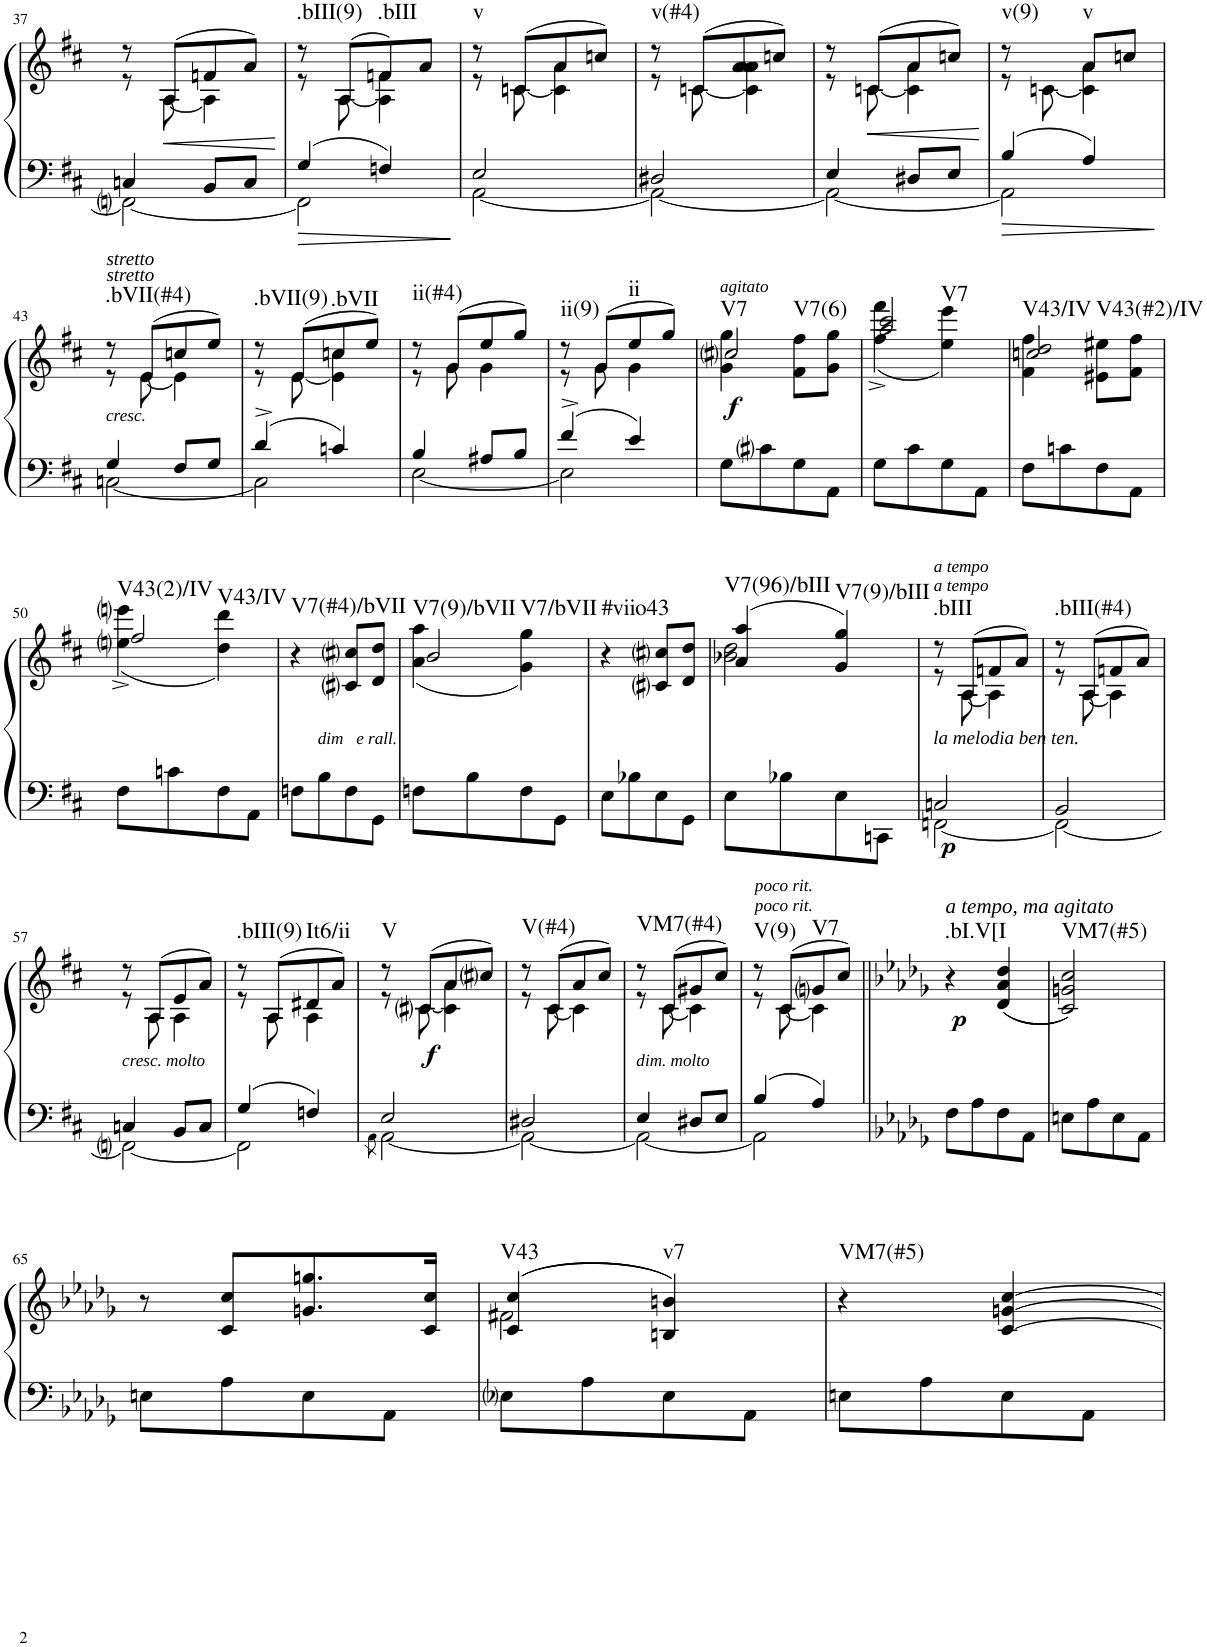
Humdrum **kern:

**kern	**kern	**dynam	**harte
*part1	*part1	*part1	*part1
*staff2	*staff1	*staff1/2	*
*I"Midi_1	*	*	*
!!LO:PB:g=z
*clefF4	*clefG2	*	*
*k[f#c#]	*k[f#c#]	*	*
*D:	*D:	*	*
*M2/4	*M2/4	*	*
=37	=37	=37	=37
*^	*^	*	*
4Cn/	2FFni\_	8r	8r	.	.
!	!	!	!	!LO:HP:b	!
.	.	(8A/L	[8A\	<	.
8BB/L	.	8fn/	4A\]	.	.
8C/J	.	8a/J)	.	.	.
*v	*v	*	*	*	*
*	*v	*v	*	*
.	.	[	.
=38	=38	=38	=38
*^	*^	*	*
!	!	!	!	!	!LO:H:kt=.bIII(9)
4G/	2FF\]	8r	8r	.	N
.	.	(8A/L	[8A\	.	.
!	!	!	!	!	!LO:H:kt=.bIII
4Fn/	.	8fn/)	4A\] 4f\	.	N
.	.	8a/J	.	.	.
=39	=39	=39	=39	=39	=39
!	!	!	!	!	!LO:H:kt=v
2E/	[2AA\	8r	8r	.	N
.	.	(8cn/L	[8c\	.	.
.	.	8a/	4c\] 4a\	.	.
.	.	8ccn/J)	.	.	.
=40	=40	=40	=40	=40	=40
!	!	!	!	!	!LO:H:kt=v(#4)
2D#X/	2AA\_	8r	8r	.	N
.	.	(8cn/L	[8c\	.	.
.	.	8a/ 8a/	4c\] 4a\ 4a\	.	.
.	.	8ccn/J)	.	.	.
=41	=41	=41	=41	=41	=41
4E/	2AA\_	8r	8r	.	.
!	!	!	!	!LO:HP:b	!
.	.	(8cn/L	[8c\	<	.
8D#X/L	.	8a/	4c\] 4a\	.	.
8E/J	.	8ccn/J)	.	.	.
*v	*v	*	*	*	*
*	*v	*v	*	*
.	.	[	.
=42	=42	=42	=42
*^	*^	*	*
!	!	!	!	!	!LO:H:kt=v(9)
4B/	2AA\]	8r	8r	.	N
.	.	8ryy	[8cn\	.	.
!	!	!	!	!	!LO:H:kt=v
4A/	.	8a/L	4c\] 4a\	.	N
.	.	8ccn/J	.	.	.
!!LO:LB:g=z	!!
=43	=43	=43	=43	=43	=43
!	!	!LO:TX:a:i:t=stretto	!	!	!
!	!	!LO:TX:a:i:t=stretto	!	!	!
!LO:TX:a:i:t=cresc.	!	!	!	!	!LO:H:kt=.bVII(#4)
4G/	[2Cn\	8r	8r	.	N
.	.	(8e/L	[8e\	.	.
8F#/L	.	8ccn/	4e\]	.	.
8G/J	.	8ee/J)	.	.	.
=44	=44	=44	=44	=44	=44
!	!	!	!	!	!LO:H:kt=.bVII(9)
4d^/	2C\]	8r	8r	.	N
.	.	(8e/L	[8e\	.	.
!	!	!	!	!	!LO:H:kt=.bVII
4cn/	.	8ccn/	4e\] 4cc\	.	N
.	.	8ee/J)	.	.	.
=45	=45	=45	=45	=45	=45
!	!	!	!	!	!LO:H:kt=ii(#4)
4B/	[2E\	8r	8r	.	N
.	.	(8g/L	8g\	.	.
8A#X/L	.	8ee/	4g\	.	.
8B/J	.	8gg/J)	.	.	.
=46	=46	=46	=46	=46	=46
!	!	!	!	!	!LO:H:kt=ii(9)
4f#^/	2E\]	8r	8r	.	N
.	.	(8g/L	8g\	.	.
!	!	!	!	!	!LO:H:kt=ii
4e/	.	8ee/	4g\	.	N
.	.	8gg/J)	.	.	.
*v	*v	*	*	*	*
=47	=47	=47	=47	=47
!	!LO:TX:a:i:t=agitato	!	!	!
!	!	!	!LO:DY:b	!LO:H:kt=V7
8G\L	2cc#i/	4g\ 4gg\	f	N
8c#i\	.	.	.	.
!	!	!	!	!LO:H:kt=V7(6)
8G\	.	8f#\ 8ff#\L	.	N
8AA\J	.	8g\ 8gg\J	.	.
=48	=48	=48	=48	=48
8G\L	2aa/ 2ccc#/	(4ff#\^ 4fff#\^	.	.
8c#\	.	.	.	.
!	!	!	!	!LO:H:kt=V7
8G\	.	4ee\ 4eee\)	.	N
8AA\J	.	.	.	.
=49	=49	=49	=49	=49
!	!	!	!	!LO:H:kt=V43/IV
8F#\L	2ccn/ 2dd/	4f#\ 4ff#\	.	N
8cn\	.	.	.	.
!	!	!	!	!LO:H:kt=V43(#2)/IV
8F#\	.	8e#X\ 8ee#X\L	.	N
8AA\J	.	8f#\ 8ff#\J	.	.
!!LO:LB:g=z	!!
=50	=50	=50	=50	=50
!	!	!	!	!LO:H:kt=V43(2)/IV
8F#\L	2ff#/	(4eeni\^ 4eeeni\^	.	N
8cn\	.	.	.	.
!	!	!	!	!LO:H:kt=V43/IV
8F#\	.	4dd\ 4ddd\)	.	N
8AA\J	.	.	.	.
*	*v	*v	*	*
=51	=51	=51	=51
!	!	!	!LO:H:kt=V7(#4)/bVII
8Fn\L	4r	.	N
!LO:TX:a:i:t=dim   e rall.	!	!	!
8B\	.	.	.
8F\	8c#i/ 8cc#i/L	.	.
8GG\J	8d/ 8dd/J	.	.
=52	=52	=52	=52
*	*^	*	*
!	!	!	!	!LO:H:kt=V7(9)/bVII
8Fn\L	2b/	(4a\ 4aa\	.	N
8B\	.	.	.	.
!	!	!	!	!LO:H:kt=V7/bVII
8F\	.	4g\ 4gg\)	.	N
8GG\J	.	.	.	.
*	*v	*v	*	*
=53	=53	=53	=53
!	!	!	!LO:H:kt=#viio43
8E\L	4r	.	N
8B-X\	.	.	.
8E\	8c#i/ 8cc#i/L	.	.
8GG\J	8d/ 8dd/J	.	.
=54	=54	=54	=54
*	*^	*	*
!	!	!	!	!LO:H:kt=V7(96)/bIII
8E\L	(4a/ 4aa/	2b-X\ 2dd\	.	N
8B-X\	.	.	.	.
!	!	!	!	!LO:H:kt=V7(9)/bIII
8E\	4g/ 4gg/)	.	.	N
8CCn\J	.	.	.	.
=55	=55	=55	=55	=55
*^	*	*	*	*
!	!	!LO:TX:a:i:t=a tempo	!	!	!
!	!	!LO:TX:a:i:t=a tempo	!	!	!
!LO:TX:a:i:t=la melodia ben ten.	!	!	!	!	!
!	!	!	!	!LO:DY:b=2	!LO:H:kt=.bIII
2Cn/	[2FFn\	8r	8r	p	N
.	.	(8A/L	[8A\	.	.
.	.	8fn/	4A\]	.	.
.	.	8a/J)	.	.	.
=56	=56	=56	=56	=56	=56
!	!	!	!	!	!LO:H:kt=.bIII(#4)
2BB/	2FF\_	8r	8r	.	N
.	.	(8A/L	[8A\	.	.
.	.	8fn/	4A\]	.	.
.	.	8a/J)	.	.	.
!!LO:LB:g=z	!!
=57	=57	=57	=57	=57	=57
!LO:TX:a:i:t=cresc. molto	!	!	!	!	!
4Cn/	2FFni\_	8r	8r	.	.
.	.	(8A/L	8A\	.	.
8BB/L	.	8e/	4A\	.	.
8C/J	.	8a/J)	.	.	.
=58	=58	=58	=58	=58	=58
!	!	!	!	!	!LO:H:kt=.bIII(9)
4G/	2FF\]	8r	8r	.	N
.	.	(8A/L	8A\	.	.
!	!	!	!	!	!LO:H:kt=It6/ii
4Fn/	.	8d#X/	4A\	.	N
.	.	8a/J)	.	.	.
=59	=59	=59	=59	=59	=59
.	8qAA\	.	.	.	.
!	!	!	!	!	!LO:H:kt=V
2E/	[2AA\	8r	8r	.	N
!	!	!	!	!LO:DY:b	!
.	.	(8c#i/L	[8c#i\	f	.
.	.	8a/	4c#\] 4a\	.	.
.	.	8cc#i/J)	.	.	.
=60	=60	=60	=60	=60	=60
!	!	!	!	!	!LO:H:kt=V(#4)
2D#X/	2AA\_	8r	8r	.	N
.	.	(8c#/L	[8c#\	.	.
.	.	8a/	4c#\]	.	.
.	.	8cc#/J)	.	.	.
=61	=61	=61	=61	=61	=61
!LO:TX:a:i:t=dim. molto	!	!	!	!	!LO:H:kt=VM7(#4)
4E/	2AA\_	8r	8r	.	N
.	.	(8c#/L	[8c#\	.	.
8D#X/L	.	8g#X/	4c#\]	.	.
8E/J	.	8cc#/J)	.	.	.
=62	=62	=62	=62	=62	=62
!	!	!LO:TX:a:i:t=poco rit.	!	!	!
!	!	!LO:TX:a:i:t=poco rit.	!	!	!LO:H:kt=V(9)
4B/	2AA\]	8r	8r	.	N
.	.	(8c#/L	[8c#\	.	.
!	!	!	!	!	!LO:H:kt=V7
4A/	.	8gni/	4c#\]	.	N
.	.	8cc#/J)	.	.	.
*v	*v	*	*	*	*
*	*v	*v	*	*
=63||	=63||	=63||	=63||
*k[b-e-a-d-g-]	*k[b-e-a-d-g-]	*	*
!	!LO:TX:a:i:t=a tempo, ma agitato	!	!
!	!	!LO:DY:b	!LO:H:kt=.bI.V[I
8F\L	4r	p	N
8A-\	.	.	.
8F\	((4d-/ 4a-/ 4dd-/	.	.
8AA-\J	.	.	.
=64	=64	=64	=64
!	!	!	!LO:H:kt=VM7(#5)
8En\L	2c/ 2gn/ 2cc/))	.	N
8A-\	.	.	.
8E\	.	.	.
8AA-\J	.	.	.
!!LO:LB:g=z
=65	=65	=65	=65
8En\L	8r	.	.
8A-\	8c/ 8cc/L	.	.
8E\	8.gn/ 8.ggn/	.	.
8AA-\J	.	.	.
.	16c/ 16cc/Jk	.	.
=66	=66	=66	=66
*	*^	*	*
!	!	!	!	!LO:H:kt=V43
8E-i\L	((4c/ 4cc/	2f#X\	.	N
8A-\	.	.	.	.
!	!	!	!	!LO:H:kt=v7
8E-\	4Bn/ 4bn/))	.	.	N
8AA-\J	.	.	.	.
*	*v	*v	*	*
=67	=67	=67	=67
!	!	!	!LO:H:kt=VM7(#5)
8En\L	4r	.	N
8A-\	.	.	.
8E\	[4c/ [4gn/ [4cc/	.	.
8AA-\J	.	.	.
=	=	=	=
*-	*-	*-	*-
